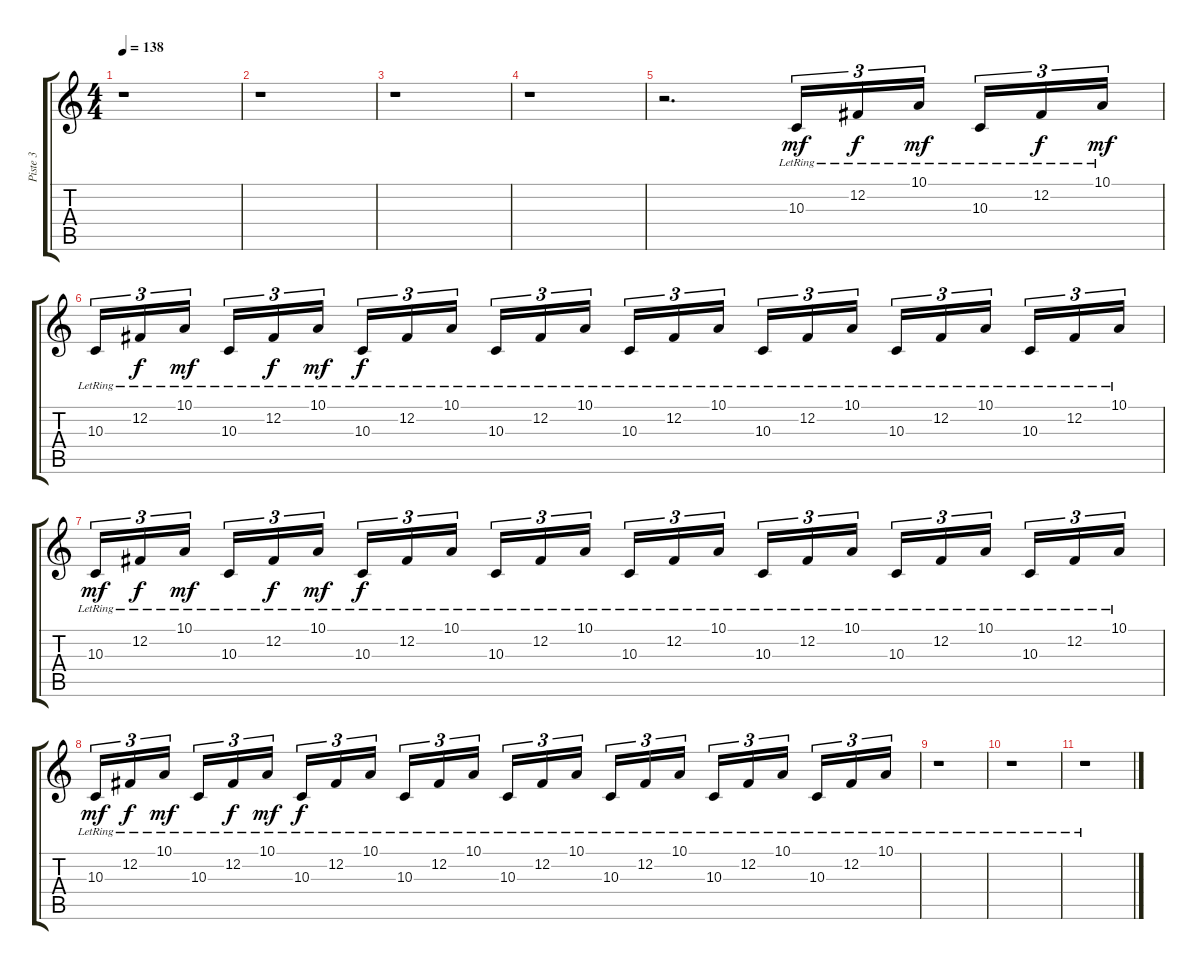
\track ("Piste 3" "Piste 3") {instrument reversecymbal}
\staff {score tabs}
\tuning (B3 Gb3 D3 A2 E2 B1) {hide}
\ts (4 4)
\tempo 138
\clef g2
\ks c
r.1{dy f} |
r.1 |
r.1 |
r.1 |
r.2{d volume 0} 10.3{lr}.16{tu (3 2) dy mf volume 13} 12.2{lr}.16{tu (3 2) dy f} 10.1{lr}.16{tu (3 2) dy mf beam splitsecondary} 10.3{lr}.16{tu (3 2)} 12.2{lr}.16{tu (3 2) dy f} 10.1{lr}.16{tu (3 2) dy mf} |
10.3{lr}.16{tu (3 2)} 12.2{lr}.16{tu (3 2) dy f} 10.1{lr}.16{tu (3 2) dy mf beam splitsecondary} 10.3{lr}.16{tu (3 2)} 12.2{lr}.16{tu (3 2) dy f} 10.1{lr}.16{tu (3 2) dy mf} 10.3{lr}.16{tu (3 2) dy f} 12.2{lr}.16{tu (3 2)} 10.1{lr}.16{tu (3 2) beam splitsecondary} 10.3{lr}.16{tu (3 2)} 12.2{lr}.16{tu (3 2)} 10.1{lr}.16{tu (3 2)} 10.3{lr}.16{tu (3 2)} 12.2{lr}.16{tu (3 2)} 10.1{lr}.16{tu (3 2) beam splitsecondary} 10.3{lr}.16{tu (3 2)} 12.2{lr}.16{tu (3 2)} 10.1{lr}.16{tu (3 2)} 10.3{lr}.16{tu (3 2)} 12.2{lr}.16{tu (3 2)} 10.1{lr}.16{tu (3 2) beam splitsecondary} 10.3{lr}.16{tu (3 2)} 12.2{lr}.16{tu (3 2)} 10.1{lr}.16{tu (3 2)} |
10.3{lr}.16{tu (3 2) dy mf} 12.2{lr}.16{tu (3 2) dy f} 10.1{lr}.16{tu (3 2) dy mf beam splitsecondary} 10.3{lr}.16{tu (3 2)} 12.2{lr}.16{tu (3 2) dy f} 10.1{lr}.16{tu (3 2) dy mf} 10.3{lr}.16{tu (3 2) dy f} 12.2{lr}.16{tu (3 2)} 10.1{lr}.16{tu (3 2) beam splitsecondary} 10.3{lr}.16{tu (3 2)} 12.2{lr}.16{tu (3 2)} 10.1{lr}.16{tu (3 2)} 10.3{lr}.16{tu (3 2)} 12.2{lr}.16{tu (3 2)} 10.1{lr}.16{tu (3 2) beam splitsecondary} 10.3{lr}.16{tu (3 2)} 12.2{lr}.16{tu (3 2)} 10.1{lr}.16{tu (3 2)} 10.3{lr}.16{tu (3 2)} 12.2{lr}.16{tu (3 2)} 10.1{lr}.16{tu (3 2) beam splitsecondary} 10.3{lr}.16{tu (3 2)} 12.2{lr}.16{tu (3 2)} 10.1{lr}.16{tu (3 2)} |
10.3{lr}.16{tu (3 2) dy mf} 12.2{lr}.16{tu (3 2) dy f} 10.1{lr}.16{tu (3 2) dy mf beam splitsecondary} 10.3{lr}.16{tu (3 2)} 12.2{lr}.16{tu (3 2) dy f} 10.1{lr}.16{tu (3 2) dy mf} 10.3{lr}.16{tu (3 2) dy f} 12.2{lr}.16{tu (3 2)} 10.1{lr}.16{tu (3 2) beam splitsecondary} 10.3{lr}.16{tu (3 2)} 12.2{lr}.16{tu (3 2)} 10.1{lr}.16{tu (3 2)} 10.3{lr}.16{tu (3 2)} 12.2{lr}.16{tu (3 2)} 10.1{lr}.16{tu (3 2) beam splitsecondary} 10.3{lr}.16{tu (3 2)} 12.2{lr}.16{tu (3 2)} 10.1{lr}.16{tu (3 2)} 10.3{lr}.16{tu (3 2)} 12.2{lr}.16{tu (3 2)} 10.1{lr}.16{tu (3 2) beam splitsecondary} 10.3{lr}.16{tu (3 2)} 12.2{lr}.16{tu (3 2)} 10.1{lr}.16{tu (3 2)} |
r.1 |
r.1 |
r.1
